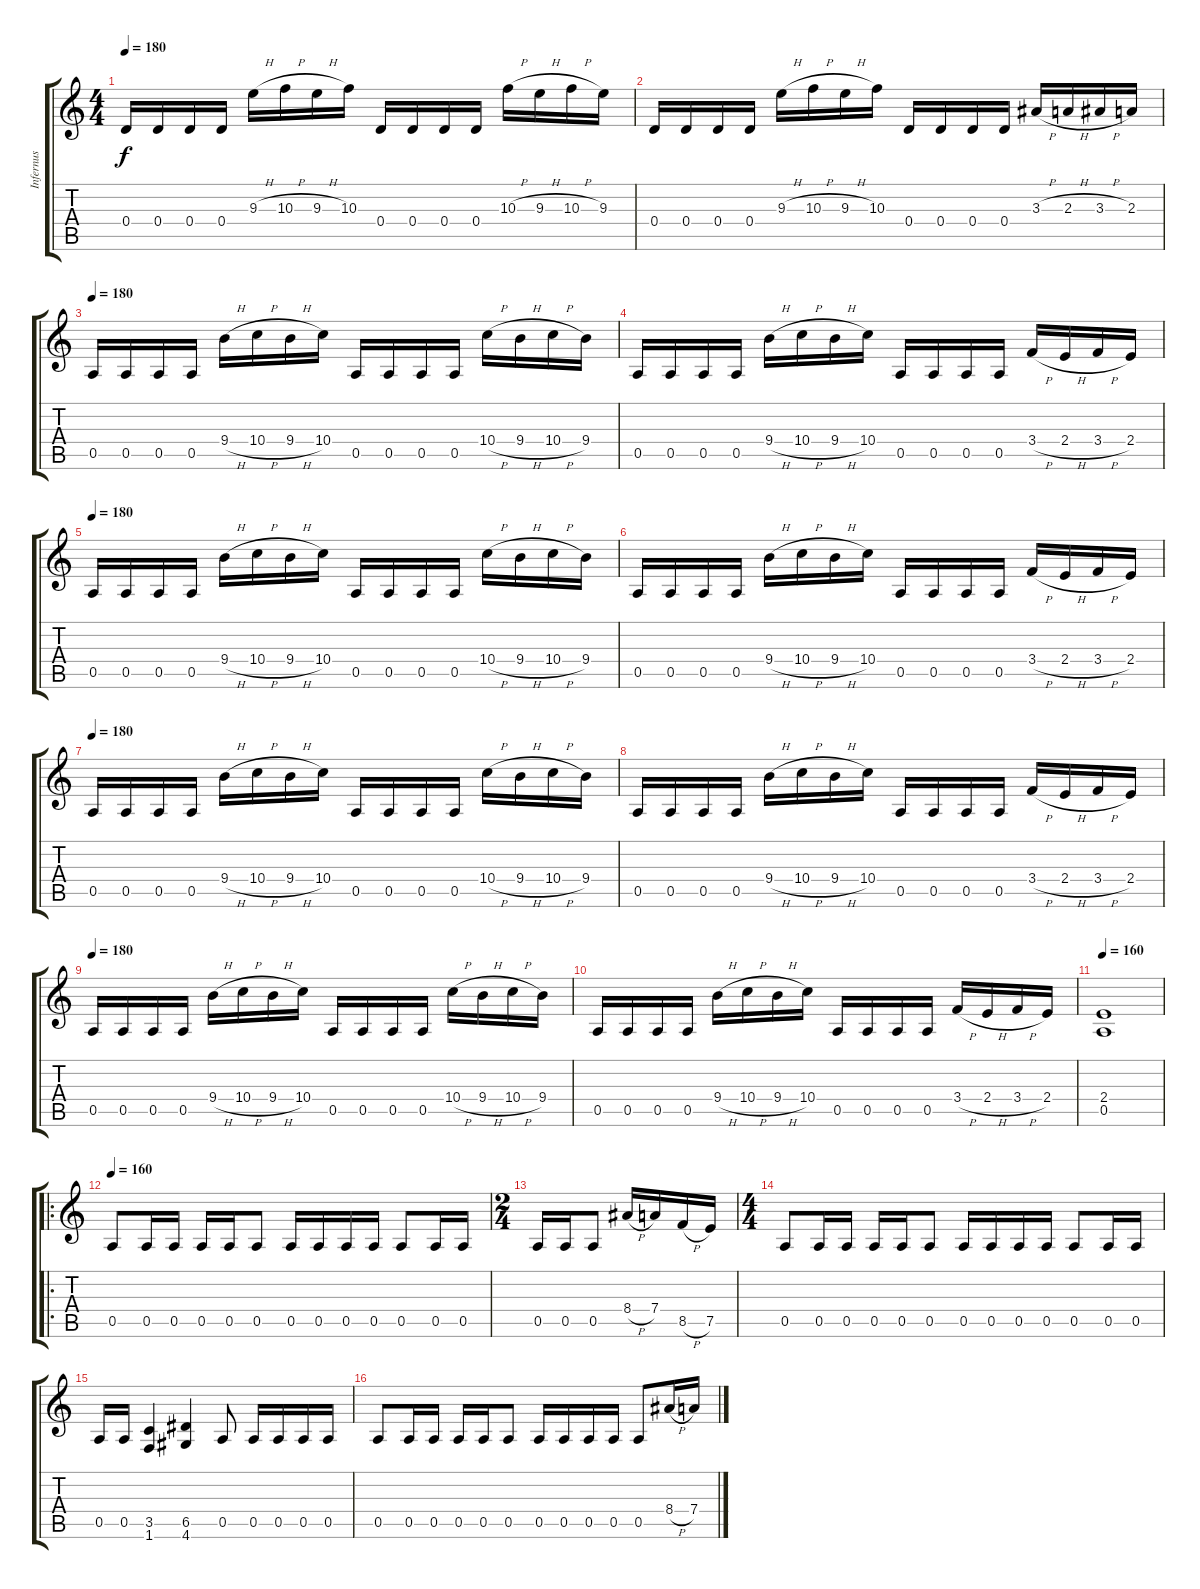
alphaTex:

\track ("Infernus" "Infernus") {instrument distortionguitar}
\staff {score tabs}
\tuning (E4 B3 G3 D3 A2 E2) {hide}
\ts (4 4)
\tempo 180
\clef g2
\ks c
0.4.16{dy f} 0.4.16 0.4.16 0.4.16 9.3{h}.16 10.3{h}.16 9.3{h}.16 10.3.16 0.4.16 0.4.16 0.4.16 0.4.16 10.3{h}.16 9.3{h}.16 10.3{h}.16 9.3.16 |
0.4.16 0.4.16 0.4.16 0.4.16 9.3{h}.16 10.3{h}.16 9.3{h}.16 10.3.16 0.4.16 0.4.16 0.4.16 0.4.16 3.3{h}.16 2.3{h}.16 3.3{h}.16 2.3.16 |
\tempo 180
0.5.16 0.5.16 0.5.16 0.5.16 9.4{h}.16 10.4{h}.16 9.4{h}.16 10.4.16 0.5.16 0.5.16 0.5.16 0.5.16 10.4{h}.16 9.4{h}.16 10.4{h}.16 9.4.16 |
0.5.16 0.5.16 0.5.16 0.5.16 9.4{h}.16 10.4{h}.16 9.4{h}.16 10.4.16 0.5.16 0.5.16 0.5.16 0.5.16 3.4{h}.16 2.4{h}.16 3.4{h}.16 2.4.16 |
\tempo 180
0.5.16 0.5.16 0.5.16 0.5.16 9.4{h}.16 10.4{h}.16 9.4{h}.16 10.4.16 0.5.16 0.5.16 0.5.16 0.5.16 10.4{h}.16 9.4{h}.16 10.4{h}.16 9.4.16 |
0.5.16 0.5.16 0.5.16 0.5.16 9.4{h}.16 10.4{h}.16 9.4{h}.16 10.4.16 0.5.16 0.5.16 0.5.16 0.5.16 3.4{h}.16 2.4{h}.16 3.4{h}.16 2.4.16 |
\tempo 180
0.5.16 0.5.16 0.5.16 0.5.16 9.4{h}.16 10.4{h}.16 9.4{h}.16 10.4.16 0.5.16 0.5.16 0.5.16 0.5.16 10.4{h}.16 9.4{h}.16 10.4{h}.16 9.4.16 |
0.5.16 0.5.16 0.5.16 0.5.16 9.4{h}.16 10.4{h}.16 9.4{h}.16 10.4.16 0.5.16 0.5.16 0.5.16 0.5.16 3.4{h}.16 2.4{h}.16 3.4{h}.16 2.4.16 |
\tempo 180
0.5.16 0.5.16 0.5.16 0.5.16 9.4{h}.16 10.4{h}.16 9.4{h}.16 10.4.16 0.5.16 0.5.16 0.5.16 0.5.16 10.4{h}.16 9.4{h}.16 10.4{h}.16 9.4.16 |
0.5.16 0.5.16 0.5.16 0.5.16 9.4{h}.16 10.4{h}.16 9.4{h}.16 10.4.16 0.5.16 0.5.16 0.5.16 0.5.16 3.4{h}.16 2.4{h}.16 3.4{h}.16 2.4.16 |
\tempo 160
(2.4 0.5).1 |
\ro
\tempo 160
0.5.8 0.5.16 0.5.16 0.5.16 0.5.16 0.5.8 0.5.16 0.5.16 0.5.16 0.5.16 0.5.8 0.5.16 0.5.16 |
\ts (2 4)
0.5.16 0.5.16 0.5.8 8.4{h}.16 7.4.16 8.5{h}.16 7.5.16 |
\ts (4 4)
0.5.8 0.5.16 0.5.16 0.5.16 0.5.16 0.5.8 0.5.16 0.5.16 0.5.16 0.5.16 0.5.8 0.5.16 0.5.16 |
0.5.16 0.5.16 (3.5 1.6).4 (6.5 4.6).4 0.5.8 0.5.16 0.5.16 0.5.16 0.5.16 |
0.5.8 0.5.16 0.5.16 0.5.16 0.5.16 0.5.8 0.5.16 0.5.16 0.5.16 0.5.16 0.5.8 8.4{h}.16 7.4.16
